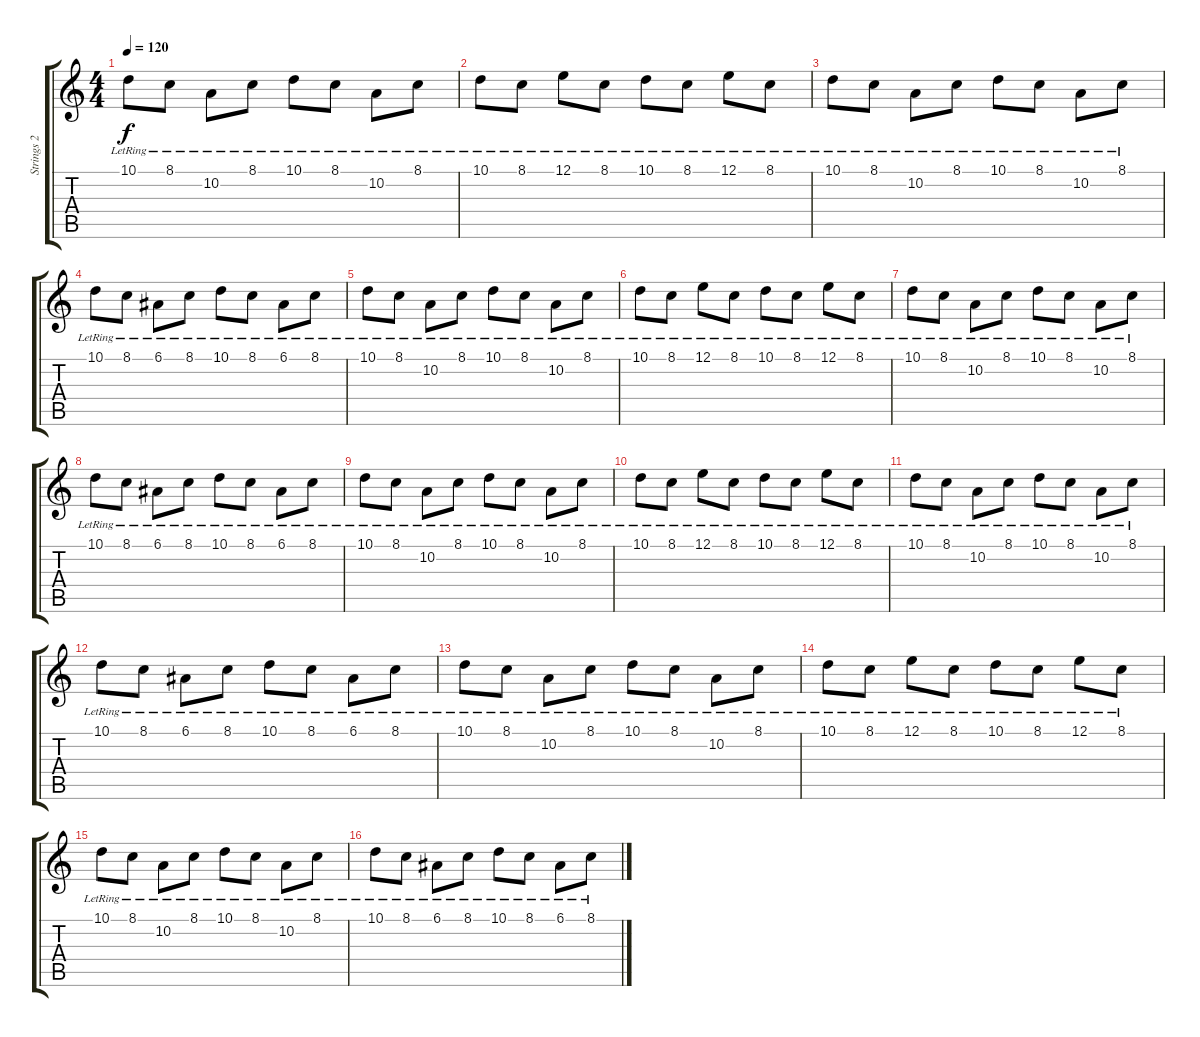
\track ("Strings 2" "Strings 2") {instrument stringensemble1}
\staff {score tabs}
\tuning (E4 B3 G3 D3 A2 E2) {hide}
\ts (4 4)
\tempo 120
\clef g2
\ks c
10.1{lr}.8{dy f volume 12 instrument stringensemble1} 8.1{lr}.8 10.2{lr}.8 8.1{lr}.8 10.1{lr}.8 8.1{lr}.8 10.2{lr}.8 8.1{lr}.8 |
10.1{lr}.8 8.1{lr}.8 12.1{lr}.8 8.1{lr}.8 10.1{lr}.8 8.1{lr}.8 12.1{lr}.8 8.1{lr}.8 |
10.1{lr}.8 8.1{lr}.8 10.2{lr}.8 8.1{lr}.8 10.1{lr}.8 8.1{lr}.8 10.2{lr}.8 8.1{lr}.8 |
10.1{lr}.8 8.1{lr}.8 6.1{lr}.8 8.1{lr}.8 10.1{lr}.8 8.1{lr}.8 6.1{lr}.8 8.1{lr}.8 |
10.1{lr}.8{volume 12 instrument stringensemble1} 8.1{lr}.8 10.2{lr}.8 8.1{lr}.8 10.1{lr}.8 8.1{lr}.8 10.2{lr}.8 8.1{lr}.8 |
10.1{lr}.8 8.1{lr}.8 12.1{lr}.8 8.1{lr}.8 10.1{lr}.8 8.1{lr}.8 12.1{lr}.8 8.1{lr}.8 |
10.1{lr}.8 8.1{lr}.8 10.2{lr}.8 8.1{lr}.8 10.1{lr}.8 8.1{lr}.8 10.2{lr}.8 8.1{lr}.8 |
10.1{lr}.8 8.1{lr}.8 6.1{lr}.8 8.1{lr}.8 10.1{lr}.8 8.1{lr}.8 6.1{lr}.8 8.1{lr}.8 |
10.1{lr}.8{volume 12 instrument stringensemble1} 8.1{lr}.8 10.2{lr}.8 8.1{lr}.8 10.1{lr}.8 8.1{lr}.8 10.2{lr}.8 8.1{lr}.8 |
10.1{lr}.8 8.1{lr}.8 12.1{lr}.8 8.1{lr}.8 10.1{lr}.8 8.1{lr}.8 12.1{lr}.8 8.1{lr}.8 |
10.1{lr}.8 8.1{lr}.8 10.2{lr}.8 8.1{lr}.8 10.1{lr}.8 8.1{lr}.8 10.2{lr}.8 8.1{lr}.8 |
10.1{lr}.8 8.1{lr}.8 6.1{lr}.8 8.1{lr}.8 10.1{lr}.8 8.1{lr}.8 6.1{lr}.8 8.1{lr}.8 |
10.1{lr}.8 8.1{lr}.8 10.2{lr}.8 8.1{lr}.8 10.1{lr}.8 8.1{lr}.8 10.2{lr}.8 8.1{lr}.8 |
10.1{lr}.8 8.1{lr}.8 12.1{lr}.8 8.1{lr}.8 10.1{lr}.8 8.1{lr}.8 12.1{lr}.8 8.1{lr}.8 |
10.1{lr}.8 8.1{lr}.8 10.2{lr}.8 8.1{lr}.8 10.1{lr}.8 8.1{lr}.8 10.2{lr}.8 8.1{lr}.8 |
10.1{lr}.8 8.1{lr}.8 6.1{lr}.8 8.1{lr}.8 10.1{lr}.8 8.1{lr}.8 6.1{lr}.8 8.1{lr}.8
